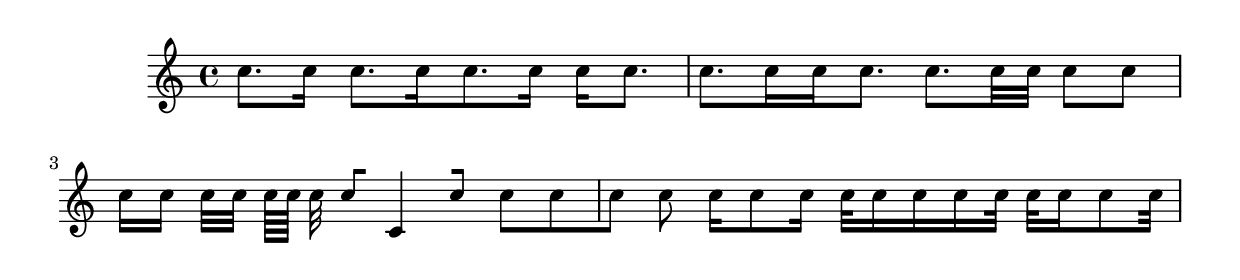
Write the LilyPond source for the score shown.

\version "1.3.146"

\header{
texidoc="
Beaming is generated automatically. Beams may cross bar lines. In that
case, line breaks are forbidden.  Yet clef and key signatures are
hidden just as with breakable bar lines.
"
}

\score { \context Staff \notes \relative c''  {
	[c8. c16]
	[c8. c16 c8.  c16]
	[c16 c8.] |
	[c8. c16  c16  c8.]
	[c8. c32  c32]
	[c8 c8] |
	[c16 c16]
	[c32 c32]
	[c64 c64]	
	c32
	[c8 c,4 c'8] % should warn here!
	[c8 c c] c8 % over barline
	[c16 c8 c16]
	[c32 c16 c16 c16 c32]
	[c32 c16 c8 c32]		 % hmm ?
	
		}}

